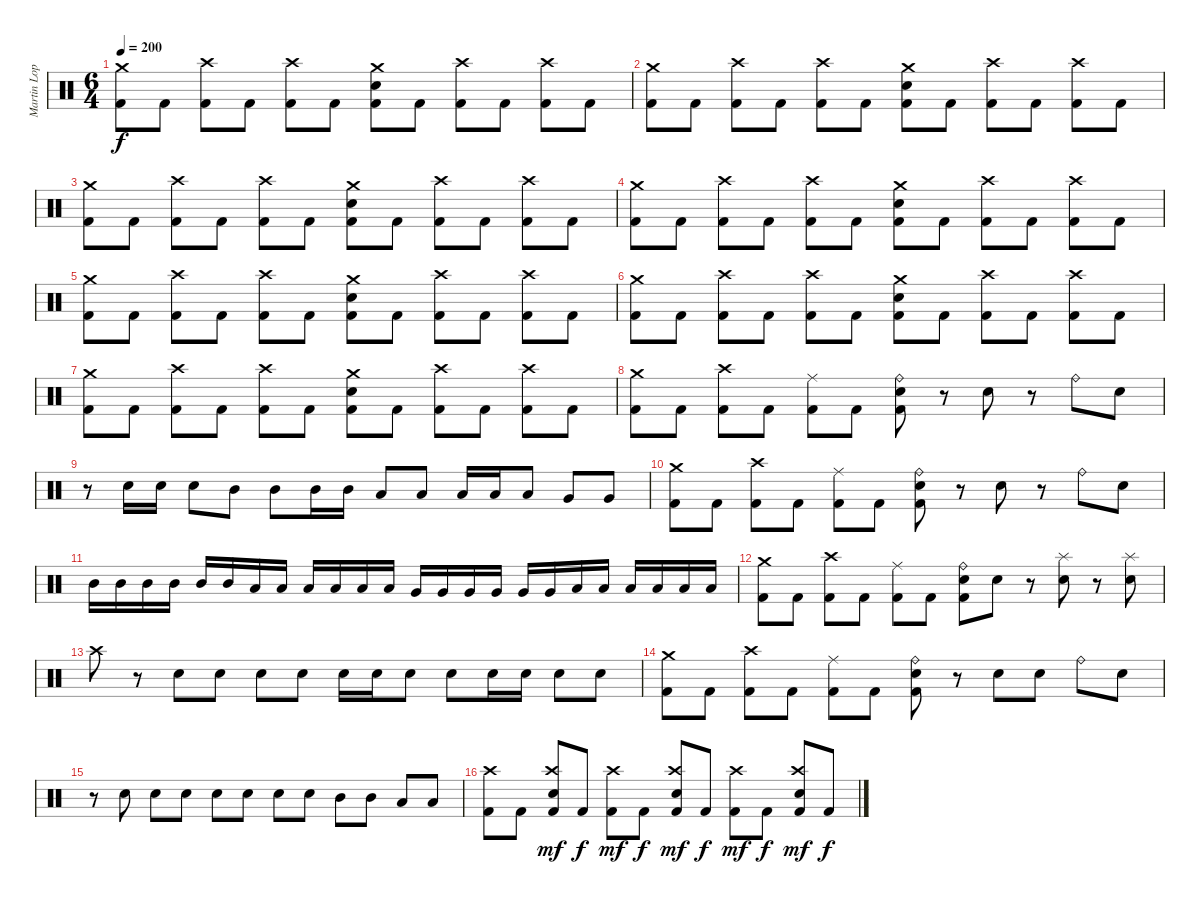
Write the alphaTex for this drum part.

\track ("Martin Lopez" "Martin Lop") {instrument percussion}
\staff {score}
\articulation defaults
\ts (6 4)
\tempo 200
\clef neutral
\ks c
("Crash medium (hit)" "Kick (hit) 2").8{dy f} "Kick (hit) 2".8 ("Crash high (hit)" "Kick (hit) 2").8 "Kick (hit) 2".8 ("Crash high (hit)" "Kick (hit) 2").8 "Kick (hit) 2".8 ("Crash medium (hit)" "Electric Snare (hit)" "Kick (hit) 2").8 "Kick (hit) 2".8 ("Crash high (hit)" "Kick (hit) 2").8 "Kick (hit) 2".8 ("Crash high (hit)" "Kick (hit) 2").8 "Kick (hit) 2".8 |
("Crash medium (hit)" "Kick (hit) 2").8 "Kick (hit) 2".8 ("Crash high (hit)" "Kick (hit) 2").8 "Kick (hit) 2".8 ("Crash high (hit)" "Kick (hit) 2").8 "Kick (hit) 2".8 ("Crash medium (hit)" "Electric Snare (hit)" "Kick (hit) 2").8 "Kick (hit) 2".8 ("Crash high (hit)" "Kick (hit) 2").8 "Kick (hit) 2".8 ("Crash high (hit)" "Kick (hit) 2").8 "Kick (hit) 2".8 |
("Crash medium (hit)" "Kick (hit) 2").8 "Kick (hit) 2".8 ("Crash high (hit)" "Kick (hit) 2").8 "Kick (hit) 2".8 ("Crash high (hit)" "Kick (hit) 2").8 "Kick (hit) 2".8 ("Crash medium (hit)" "Electric Snare (hit)" "Kick (hit) 2").8 "Kick (hit) 2".8 ("Crash high (hit)" "Kick (hit) 2").8 "Kick (hit) 2".8 ("Crash high (hit)" "Kick (hit) 2").8 "Kick (hit) 2".8 |
("Crash medium (hit)" "Kick (hit) 2").8 "Kick (hit) 2".8 ("Crash high (hit)" "Kick (hit) 2").8 "Kick (hit) 2".8 ("Crash high (hit)" "Kick (hit) 2").8 "Kick (hit) 2".8 ("Crash medium (hit)" "Electric Snare (hit)" "Kick (hit) 2").8 "Kick (hit) 2".8 ("Crash high (hit)" "Kick (hit) 2").8 "Kick (hit) 2".8 ("Crash high (hit)" "Kick (hit) 2").8 "Kick (hit) 2".8 |
("Crash medium (hit)" "Kick (hit) 2").8 "Kick (hit) 2".8 ("Crash high (hit)" "Kick (hit) 2").8 "Kick (hit) 2".8 ("Crash high (hit)" "Kick (hit) 2").8 "Kick (hit) 2".8 ("Crash medium (hit)" "Electric Snare (hit)" "Kick (hit) 2").8 "Kick (hit) 2".8 ("Crash high (hit)" "Kick (hit) 2").8 "Kick (hit) 2".8 ("Crash high (hit)" "Kick (hit) 2").8 "Kick (hit) 2".8 |
("Crash medium (hit)" "Kick (hit) 2").8 "Kick (hit) 2".8 ("Crash high (hit)" "Kick (hit) 2").8 "Kick (hit) 2".8 ("Crash high (hit)" "Kick (hit) 2").8 "Kick (hit) 2".8 ("Crash medium (hit)" "Electric Snare (hit)" "Kick (hit) 2").8 "Kick (hit) 2".8 ("Crash high (hit)" "Kick (hit) 2").8 "Kick (hit) 2".8 ("Crash high (hit)" "Kick (hit) 2").8 "Kick (hit) 2".8 |
("Crash medium (hit)" "Kick (hit) 2").8 "Kick (hit) 2".8 ("Crash high (hit)" "Kick (hit) 2").8 "Kick (hit) 2".8 ("Crash high (hit)" "Kick (hit) 2").8 "Kick (hit) 2".8 ("Crash medium (hit)" "Electric Snare (hit)" "Kick (hit) 2").8 "Kick (hit) 2".8 ("Crash high (hit)" "Kick (hit) 2").8 "Kick (hit) 2".8 ("Crash high (hit)" "Kick (hit) 2").8 "Kick (hit) 2".8 |
("Crash medium (hit)" "Kick (hit) 2").8 "Kick (hit) 2".8 ("Crash high (hit)" "Kick (hit) 2").8 "Kick (hit) 2".8 ("Ride (middle)" "Kick (hit) 2").8 "Kick (hit) 2".8 ("Ride (bell)" "Electric Snare (hit)" "Kick (hit) 2").8 r.8 "Electric Snare (hit)".8 r.8 "Ride (bell)".8 "Electric Snare (hit)".8 |
r.8 "Electric Snare (hit)".16 "Electric Snare (hit)".16 "Electric Snare (hit)".8 "Mid Tom (hit)".8 "Mid Tom (hit)".8 "Mid Tom (hit)".16 "Mid Tom (hit)".16 "Low Tom (hit)".8 "Low Tom (hit)".8 "Low Tom (hit)".16 "Low Tom (hit)".16 "Low Tom (hit)".8 "Very Low Tom (hit)".8 "Very Low Tom (hit)".8 |
("Crash medium (hit)" "Kick (hit) 2").8 "Kick (hit) 2".8 ("Crash high (hit)" "Kick (hit) 2").8 "Kick (hit) 2".8 ("Ride (middle)" "Kick (hit) 2").8 "Kick (hit) 2".8 ("Ride (bell)" "Electric Snare (hit)" "Kick (hit) 2").8 r.8 "Electric Snare (hit)".8 r.8 "Ride (bell)".8 "Electric Snare (hit)".8 |
"Mid Tom (hit)".16 "Mid Tom (hit)".16 "Mid Tom (hit)".16 "Mid Tom (hit)".16 "Mid Tom (hit)".16 "Mid Tom (hit)".16 "Low Tom (hit)".16 "Low Tom (hit)".16 "Low Tom (hit)".16 "Low Tom (hit)".16 "Low Tom (hit)".16 "Low Tom (hit)".16 "Very Low Tom (hit)".16 "Very Low Tom (hit)".16 "Very Low Tom (hit)".16 "Very Low Tom (hit)".16 "Very Low Tom (hit)".16 "Very Low Tom (hit)".16 "Low Floor Tom (hit)".16 "Low Floor Tom (hit)".16 "Low Floor Tom (hit)".16 "Low Floor Tom (hit)".16 "Low Floor Tom (hit)".16 "Low Floor Tom (hit)".16 |
("Crash medium (hit)" "Kick (hit) 2").8 "Kick (hit) 2".8 ("Crash high (hit)" "Kick (hit) 2").8 "Kick (hit) 2".8 ("Ride (middle)" "Kick (hit) 2").8 "Kick (hit) 2".8 ("Ride (bell)" "Electric Snare (hit)" "Kick (hit) 2").8 "Electric Snare (hit)".8 r.8 ("Splash (hit)" "Electric Snare (hit)").8 r.8 ("Splash (hit)" "Electric Snare (hit)").8 |
"Crash high (hit)".8 r.8 "Electric Snare (hit)".8 "Electric Snare (hit)".8 "Electric Snare (hit)".8 "Electric Snare (hit)".8 "Electric Snare (hit)".16 "Electric Snare (hit)".16 "Electric Snare (hit)".8 "Electric Snare (hit)".8 "Electric Snare (hit)".16 "Electric Snare (hit)".16 "Electric Snare (hit)".8 "Electric Snare (hit)".8 |
("Crash medium (hit)" "Kick (hit) 2").8 "Kick (hit) 2".8 ("Crash high (hit)" "Kick (hit) 2").8 "Kick (hit) 2".8 ("Ride (middle)" "Kick (hit) 2").8 "Kick (hit) 2".8 ("Ride (bell)" "Electric Snare (hit)" "Kick (hit) 2").8 r.8 "Electric Snare (hit)".8 "Electric Snare (hit)".8 "Ride (bell)".8 "Electric Snare (hit)".8 |
r.8 "Electric Snare (hit)".8 "Electric Snare (hit)".8 "Electric Snare (hit)".8 "Electric Snare (hit)".8 "Electric Snare (hit)".8 "Electric Snare (hit)".8 "Electric Snare (hit)".8 "Mid Tom (hit)".8 "Mid Tom (hit)".8 "Low Tom (hit)".8 "Low Tom (hit)".8 |
("Crash high (hit)" "Kick (hit) 2").8 "Kick (hit) 2".8 ("Crash high (hit)" "Electric Snare (hit)" "Kick (hit) 2").8{dy mf} "Kick (hit) 2".8{dy f} ("Crash high (hit)" "Kick (hit) 2").8{dy mf} "Kick (hit) 2".8{dy f} ("Crash high (hit)" "Electric Snare (hit)" "Kick (hit) 2").8{dy mf} "Kick (hit) 2".8{dy f} ("Crash high (hit)" "Kick (hit) 2").8{dy mf} "Kick (hit) 2".8{dy f} ("Crash high (hit)" "Electric Snare (hit)" "Kick (hit) 2").8{dy mf} "Kick (hit) 2".8{dy f}
